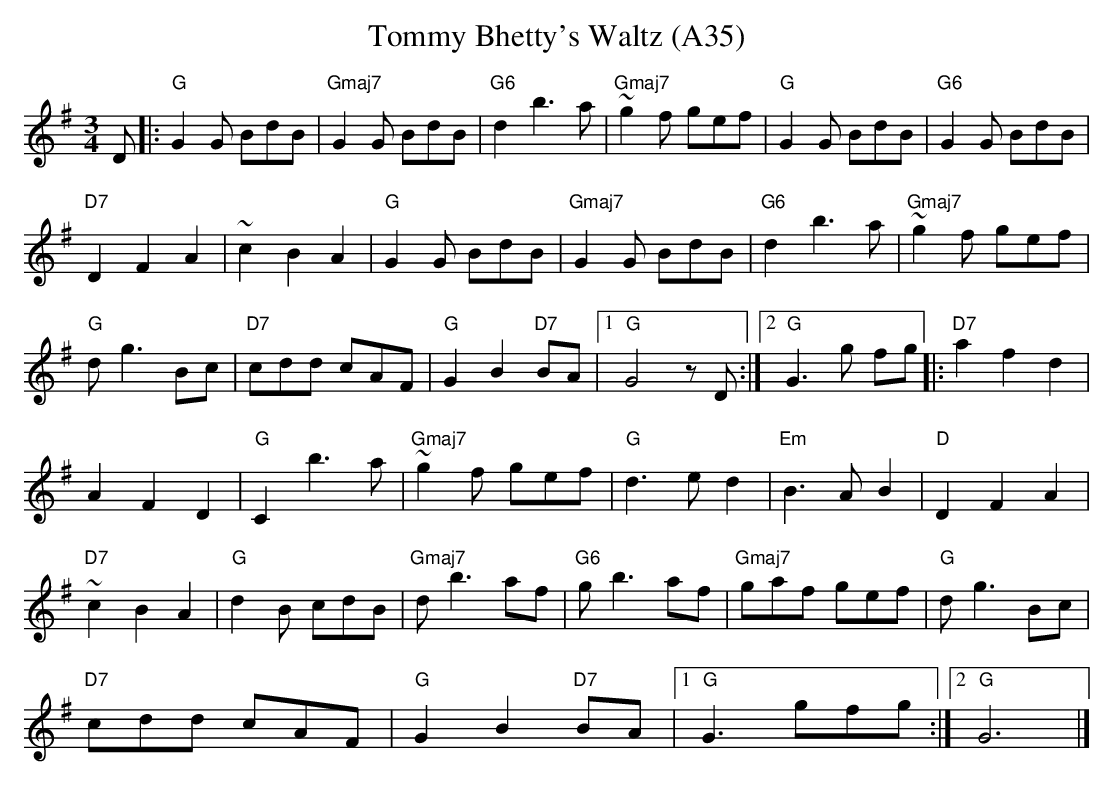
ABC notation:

X:1
T: Tommy Bhetty's Waltz (A35)
M:3/4
L:1/8
K:G
D|:"G"G2 G BdB|"Gmaj7"G2G BdB|"G6"d2 b3a|\
"Gmaj7"~g2f gef|"G"G2G BdB|"G6"G2G BdB|
"D7"D2 F2 A2|~c2 B2 A2|"G"G2G BdB|\
"Gmaj7"G2G BdB|"G6"d2 b3a|"Gmaj7" ~g2f gef|
"G"dg3 Bc|"D7"cdd cAF|"G"G2 B2 "D7"BA|[1\
"G"G4zD:|[2 "G"G3g fg|: "D7"a2 f2 d2|
 A2 F2 D2| "G"C2 b3a|"Gmaj7"~g2f gef|\
"G"d3e d2| "Em"B3A B2| "D"D2 F2 A2|
 "D7"~c2 B2 A2| "G"d2B cdB|"Gmaj7"db3 af|\
"G6"gb3 af|"Gmaj7"gaf gef| "G"dg3 Bc|
"D7"cdd cAF|"G"G2 B2 "D7"BA|[1"G"G3 gfg:|[2"G"G6|]
